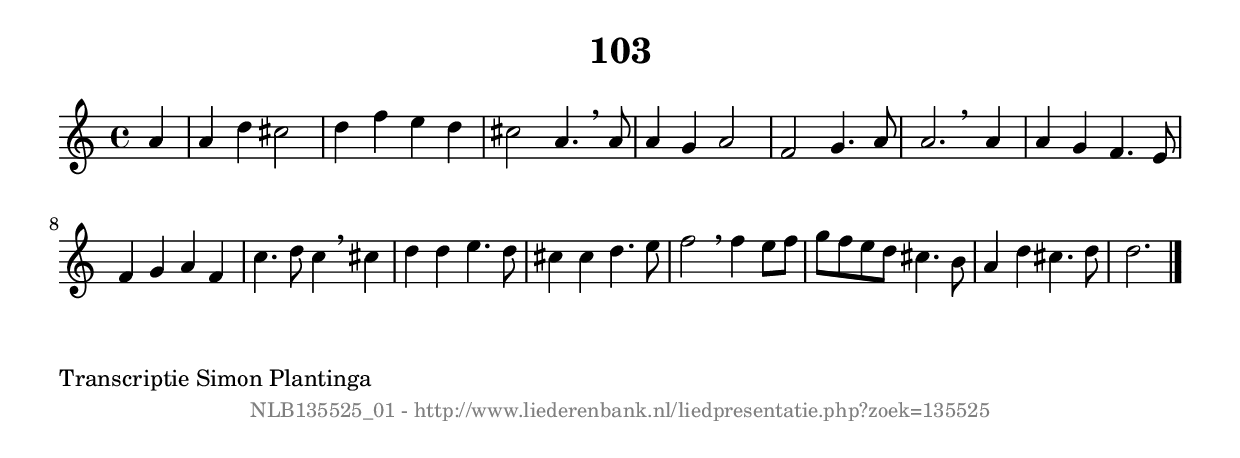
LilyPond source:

%
% produced by wce2krn 1.64 (7 June 2014)
%
\version"2.16"
#(append! paper-alist '(("long" . (cons (* 210 mm) (* 2000 mm)))))
#(set-default-paper-size "long")
sb = {\breathe}
mBreak = {\breathe }
bBreak = {\breathe }
x = {\once\override NoteHead #'style = #'cross }
gl=\glissando
itime={\override Staff.TimeSignature #'stencil = ##f }
ficta = {\once\set suggestAccidentals = ##t}
fine = {\once\override Score.RehearsalMark #'self-alignment-X = #1 \mark \markup {\italic{Fine}}}
dc = {\once\override Score.RehearsalMark #'self-alignment-X = #1 \mark \markup {\italic{D.C.}}}
dcf = {\once\override Score.RehearsalMark #'self-alignment-X = #1 \mark \markup {\italic{D.C. al Fine}}}
dcc = {\once\override Score.RehearsalMark #'self-alignment-X = #1 \mark \markup {\italic{D.C. al Coda}}}
ds = {\once\override Score.RehearsalMark #'self-alignment-X = #1 \mark \markup {\italic{D.S.}}}
dsf = {\once\override Score.RehearsalMark #'self-alignment-X = #1 \mark \markup {\italic{D.S. al Fine}}}
dsc = {\once\override Score.RehearsalMark #'self-alignment-X = #1 \mark \markup {\italic{D.S. al Coda}}}
pv = {\set Score.repeatCommands = #'((volta "1"))}
sv = {\set Score.repeatCommands = #'((volta "2"))}
tv = {\set Score.repeatCommands = #'((volta "3"))}
qv = {\set Score.repeatCommands = #'((volta "4"))}
xv = {\set Score.repeatCommands = #'((volta #f))}
\header{ tagline = ""
title = "103"
}
\score {{
\key d \dorian
\relative g'
{
\set melismaBusyProperties = #'()
\partial 32*8
\time 4/4
\tempo 4=120
\override Score.MetronomeMark #'transparent = ##t
\override Score.RehearsalMark #'break-visibility = #(vector #t #t #f)
a4 | a4 d4 cis2 | d4 f4 e4 d4 | cis2 a4. \sb a8 | a4 g4 a2 | f2 g4. a8 | a2. \bar ":|:" \bBreak
a4 | a4 g4 f4. e8 | f4 g4 a4 f4 | c'4. d8 c4 \sb cis4 | d4 d4 e4. d8 | cis4 cis4 d4. e8 | f2 \sb f4 e8 f8 | g8 f8 e8 d8 cis4. b8 | a4 d4 cis4. d8 | d2. \bar "|."
 }}
 \midi { }
 \layout {
            indent = 0.0\cm
}
}
\markup { \wordwrap-string #" 
Transcriptie Simon Plantinga
"}
\markup { \vspace #0 } \markup { \with-color #grey \fill-line { \center-column { \smaller "NLB135525_01 - http://www.liederenbank.nl/liedpresentatie.php?zoek=135525" } } }
